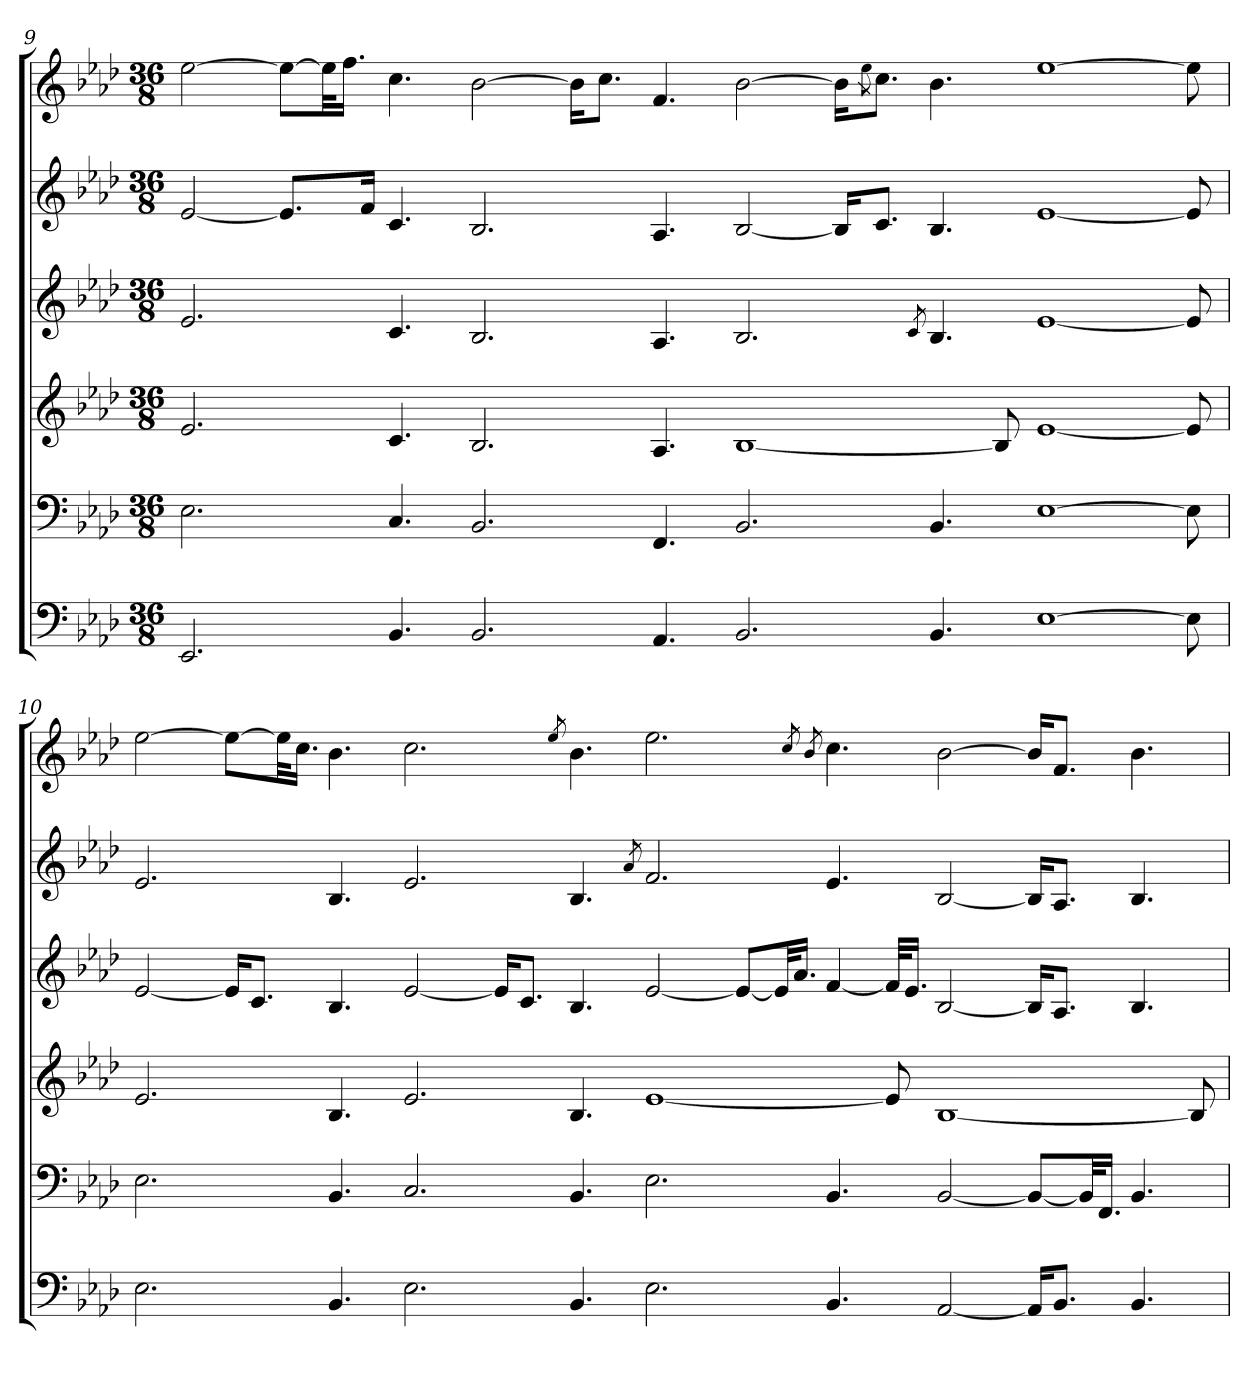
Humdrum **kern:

**kern	**kern	**kern	**kern	**kern	**kern
*part6	*part5	*part4	*part3	*part2	*part1
*staff6	*staff5	*staff4	*staff3	*staff2	*staff1
*clefF4	*clefF4	*clefG2	*clefG2	*clefG2	*clefG2
*k[b-e-a-d-]	*k[b-e-a-d-]	*k[b-e-a-d-]	*k[b-e-a-d-]	*k[b-e-a-d-]	*k[b-e-a-d-]
*M36/8	*M36/8	*M36/8	*M36/8	*M36/8	*M36/8
=9	=9	=9	=9	=9	=9
2.EE-	2.E-	2.e-	2.e-	[2e-	[2ee-
.	.	.	.	8.e-/L]	8ee-\L_
.	.	.	.	.	32ee-\KL]
.	.	.	.	.	16.ff\JJ
.	.	.	.	16f/Jk	.
4.BB-	4.C	4.c	4.c	4.c	4.cc
2.BB-	2.BB-	2.B-	2.B-	2.B-	[2b-
.	.	.	.	.	16b-\KL]
.	.	.	.	.	8.cc\J
4.AA-	4.FF	4.A-	4.A-	4.A-	4.f
2.BB-	2.BB-	[1B-	2.B-	[2B-	[2b-
.	.	.	.	16B-/KL]	16b-\KL]
.	.	.	.	.	8qee-\
.	.	.	.	8.c/J	8.cc\J
.	.	.	8qc	.	.
4.BB-	4.BB-	.	4.B-	4.B-	4.b-
.	.	8B-]	.	.	.
[1E-	[1E-	[1e-	[1e-	[1e-	[1ee-
8E-]	8E-]	8e-]	8e-]	8e-]	8ee-]
=10	=10	=10	=10	=10	=10
2.E-	2.E-	2.e-	[2e-	2.e-	[2ee-
.	.	.	16e-/KL]	.	8ee-\L_
.	.	.	8.c/J	.	.
.	.	.	.	.	32ee-\KL]
.	.	.	.	.	16.cc\JJ
4.BB-	4.BB-	4.B-	4.B-	4.B-	4.b-
2.E-	2.C	2.e-	[2e-	2.e-	2.cc
.	.	.	16e-/KL]	.	.
.	.	.	8.c/J	.	.
.	.	.	.	.	8qee-
4.BB-	4.BB-	4.B-	4.B-	4.B-	4.b-
.	.	.	.	8qa-	.
2.E-	2.E-	[1e-	[2e-	2.f	2.ee-
.	.	.	8e-/L_	.	.
.	.	.	32e-/KL]	.	.
.	.	.	16.a-/JJ	.	.
.	.	.	.	.	8qcc
.	.	.	.	.	8qb-
4.BB-	4.BB-	.	[4f	4.e-	4.cc
.	.	8e-]	32f/KLL]	.	.
.	.	.	16.e-/JJ	.	.
[2AA-	[2BB-	[1B-	[2B-	[2B-	[2b-
16AA-/KL]	8BB-/L_	.	16B-/KL]	16B-/KL]	16b-/KL]
8.BB-/J	.	.	8.A-/J	8.A-/J	8.f/J
.	32BB-/KL]	.	.	.	.
.	16.FF/JJ	.	.	.	.
4.BB-	4.BB-	.	4.B-	4.B-	4.b-
.	.	8B-]	.	.	.
=	=	=	=	=	=
*-	*-	*-	*-	*-	*-
